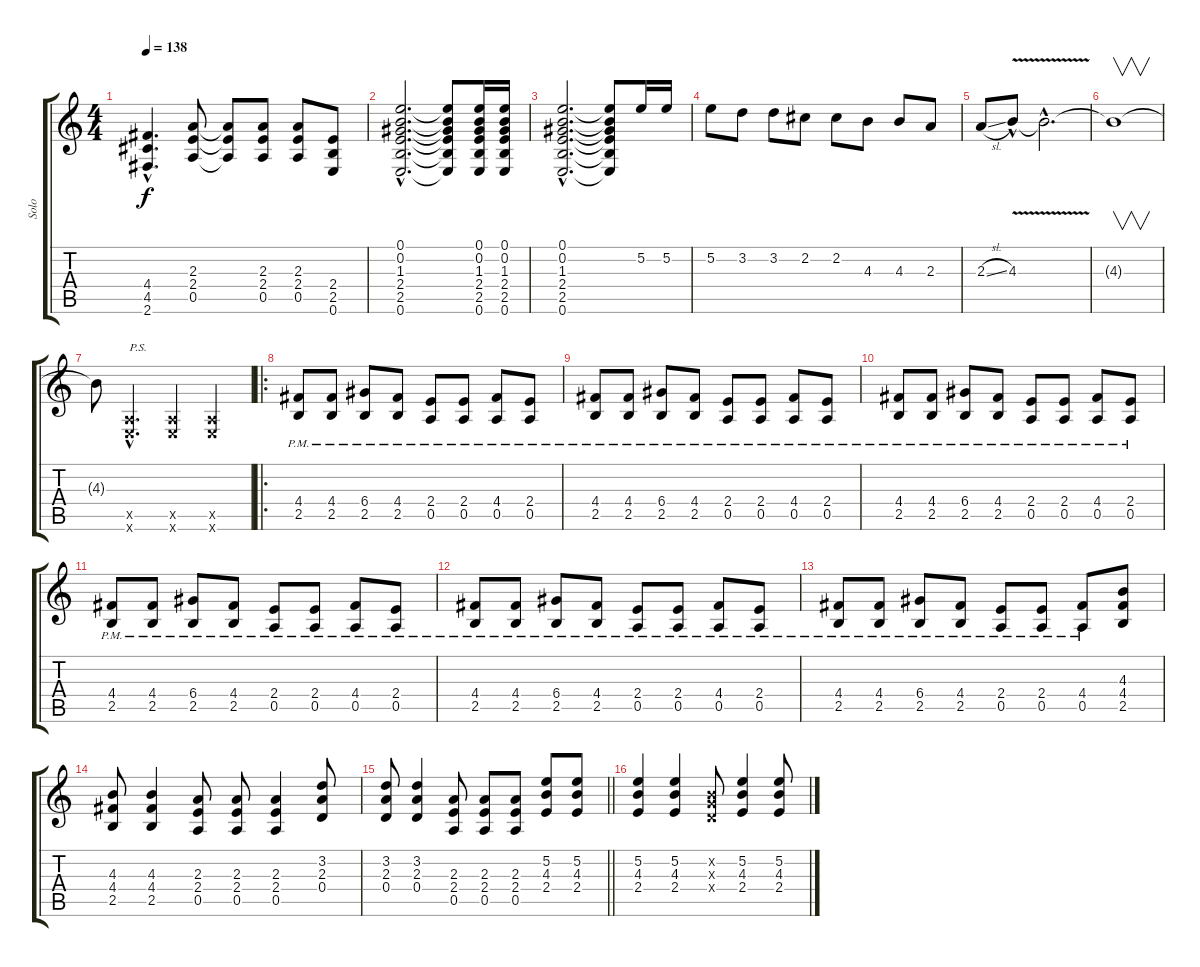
\track ("Solo" "Solo") {instrument overdrivenguitar}
\staff {score tabs}
\tuning (E4 B3 G3 D3 A2 E2) {hide}
\ts (4 4)
\tempo 138
\clef g2
\ks c
(4.4{hac} 4.5{hac} 2.6{hac}).4{d dy f instrument overdrivenguitar} (2.3 2.4 0.5).8 (2.3{t} 2.4{t} 0.5{t}).8 (2.3 2.4 0.5).8 (2.3 2.4 0.5).8 (2.4 2.5 0.6).8 |
(0.1{hac} 0.2{hac} 1.3{hac} 2.4{hac} 2.5{hac} 0.6{hac}).2{d} (0.1{t} 0.2{t} 1.3{t} 2.4{t} 2.5{t} 0.6{t}).8 (0.1 0.2 1.3 2.4 2.5 0.6).16 (0.1 0.2 1.3 2.4 2.5 0.6).16 |
(0.1{hac} 0.2{hac} 1.3{hac} 2.4{hac} 2.5{hac} 0.6{hac}).2{d} (0.1{t} 0.2{t} 1.3{t} 2.4{t} 2.5{t} 0.6{t}).8 5.2.16 5.2.16 |
5.2.8 3.2.8 3.2.8 2.2.8 2.2.8 4.3.8 4.3.8 2.3.8 |
2.3{sl}.8 4.3{v hac}.8 4.3{hac t}.2{d} |
4.3{t}.1{v} |
4.3{t}.8 (0.5{hac x} 0.6{hac x}).4{d txt "P.S."} (0.5{x} 0.6{x}).4 (0.5{x} 0.6{x}).4 |
\ro
(4.4{pm} 2.5{pm}).8 (4.4{pm} 2.5{pm}).8 (6.4{pm} 2.5{pm}).8 (4.4{pm} 2.5{pm}).8 (2.4{pm} 0.5{pm}).8 (2.4{pm} 0.5{pm}).8 (4.4{pm} 0.5{pm}).8 (2.4{pm} 0.5{pm}).8 |
(4.4{pm} 2.5{pm}).8 (4.4{pm} 2.5{pm}).8 (6.4{pm} 2.5{pm}).8 (4.4{pm} 2.5{pm}).8 (2.4{pm} 0.5{pm}).8 (2.4{pm} 0.5{pm}).8 (4.4{pm} 0.5{pm}).8 (2.4{pm} 0.5{pm}).8 |
(4.4{pm} 2.5{pm}).8 (4.4{pm} 2.5{pm}).8 (6.4{pm} 2.5{pm}).8 (4.4{pm} 2.5{pm}).8 (2.4{pm} 0.5{pm}).8 (2.4{pm} 0.5{pm}).8 (4.4{pm} 0.5{pm}).8 (2.4{pm} 0.5{pm}).8 |
(4.4{pm} 2.5{pm}).8 (4.4{pm} 2.5{pm}).8 (6.4{pm} 2.5{pm}).8 (4.4{pm} 2.5{pm}).8 (2.4{pm} 0.5{pm}).8 (2.4{pm} 0.5{pm}).8 (4.4{pm} 0.5{pm}).8 (2.4{pm} 0.5{pm}).8 |
(4.4{pm} 2.5{pm}).8 (4.4{pm} 2.5{pm}).8 (6.4{pm} 2.5{pm}).8 (4.4{pm} 2.5{pm}).8 (2.4{pm} 0.5{pm}).8 (2.4{pm} 0.5{pm}).8 (4.4{pm} 0.5{pm}).8 (2.4{pm} 0.5{pm}).8 |
(4.4{pm} 2.5{pm}).8 (4.4{pm} 2.5{pm}).8 (6.4{pm} 2.5{pm}).8 (4.4{pm} 2.5{pm}).8 (2.4{pm} 0.5{pm}).8 (2.4{pm} 0.5{pm}).8 (4.4{pm} 0.5{pm}).8 (4.3 4.4 2.5).8 |
(4.3 4.4 2.5).8 (4.3 4.4 2.5).4 (2.3 2.4 0.5).8 (2.3 2.4 0.5).8 (2.3 2.4 0.5).4 (3.2 2.3 0.4).8 |
\barLineRight lightlight
(3.2 2.3 0.4).8 (3.2 2.3 0.4).4 (2.3 2.4 0.5).8 (2.3 2.4 0.5).8 (2.3 2.4 0.5).8 (5.2 4.3 2.4).8 (5.2 4.3 2.4).8 |
(5.2 4.3 2.4).4 (5.2 4.3 2.4).4 (0.2{x} 0.3{x} 0.4{x}).8 (5.2 4.3 2.4).4 (5.2 4.3 2.4).8
